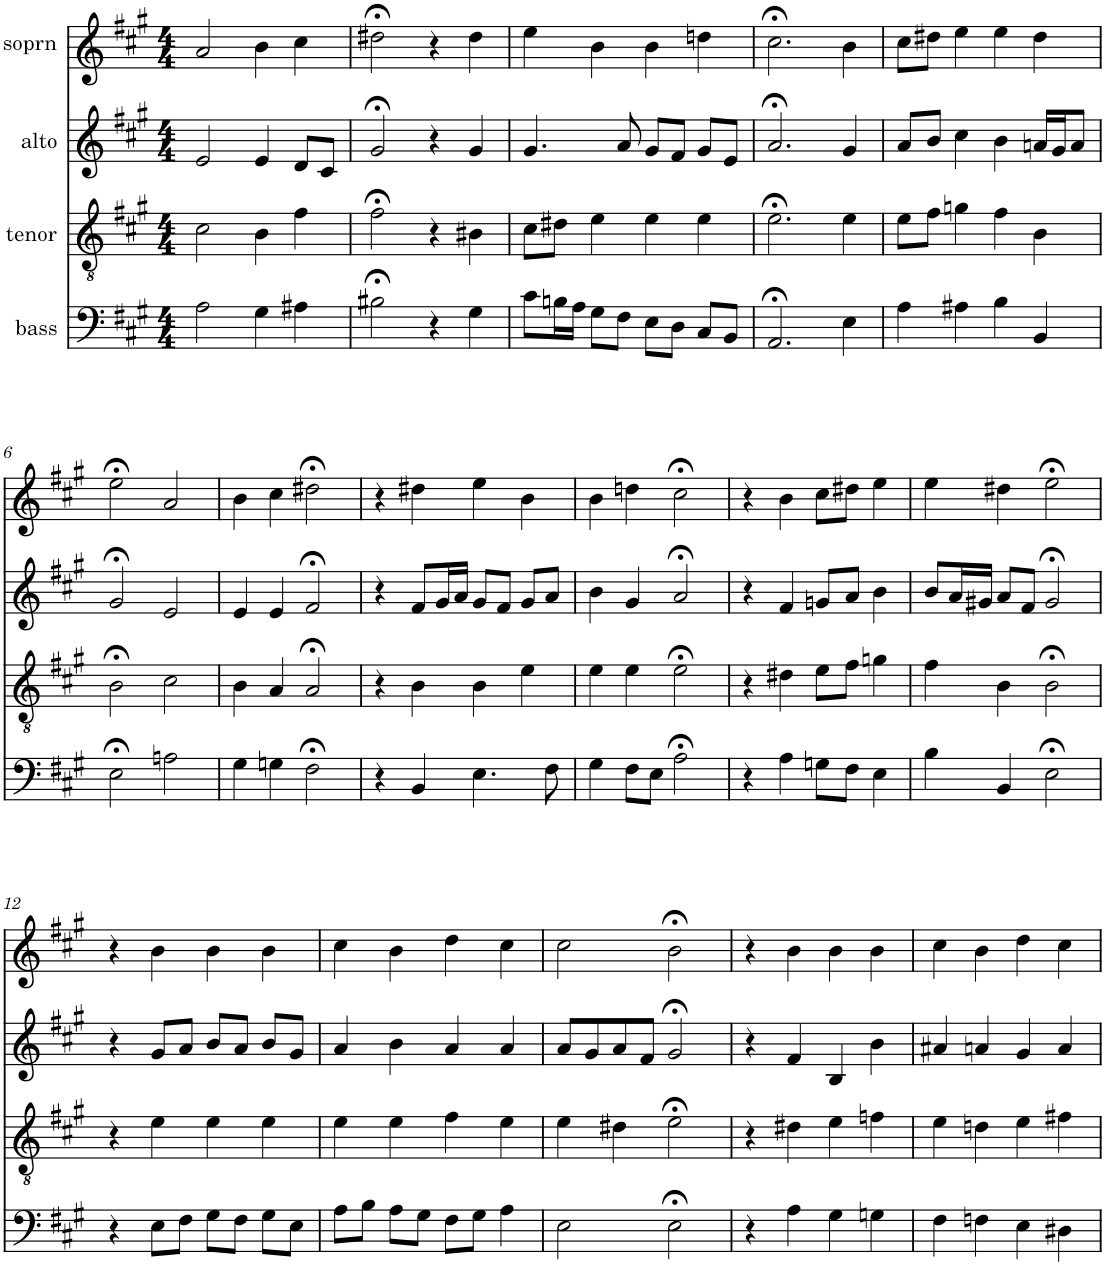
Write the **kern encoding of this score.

**kern	**kern	**kern	**kern
*part4	*part3	*part2	*part1
*staff4	*staff3	*staff2	*staff1
*I"bass	*I"tenor	*I"alto	*I"soprn
*clefF4	*clefGv2	*clefG2	*clefG2
*k[f#c#g#]	*k[f#c#g#]	*k[f#c#g#]	*k[f#c#g#]
*A:	*A:	*A:	*A:
*M4/4	*M4/4	*M4/4	*M4/4
=1	=1	=1	=1
2A\	2c#\	2e/	2a/
4G#\	4B\	4e/	4b\
4A#X\	4f#\	8d/L	4cc#\
.	.	8c#/J	.
=2	=2	=2	=2
2B#X;<\	2f#;<\	2g#;</	2dd#X;<\
4r	4r	4r	4r
4G#\	4B#X\	4g#/	4dd#\
=3	=3	=3	=3
8c#\L	8c#\L	4.g#/	4ee\
16Bn\L	8d#X\J	.	.
16A\JJ	.	.	.
8G#\L	4e\	.	4b\
8F#\J	.	8a/	.
8E\L	4e\	8g#/L	4b\
8D\J	.	8f#/J	.
8C#/L	4e\	8g#/L	4ddn\
8BB/J	.	8e/J	.
=4	=4	=4	=4
2.AA;</	2.e;<\	2.a;</	2.cc#;<\
4E\	4e\	4g#/	4b\
=5	=5	=5	=5
4A\	8e\L	8a/L	8cc#\L
.	8f#\J	8b/J	8dd#X\J
4A#X\	4gn\	4cc#\	4ee\
4B\	4f#\	4b\	4ee\
4BB/	4B\	16an/LL	4dd#\
.	.	16g#/J	.
.	.	8a/J	.
!!LO:LB:g=z
=6	=6	=6	=6
2E;<\	2B;<\	2g#;</	2ee;<\
2An\	2c#\	2e/	2a/
=7	=7	=7	=7
4G#\	4B\	4e/	4b\
4Gn\	4A/	4e/	4cc#\
2F#;<\	2A;</	2f#;</	2dd#X;<\
=8	=8	=8	=8
4r	4r	4r	4r
4BB/	4B\	8f#/L	4dd#X\
.	.	16g#/L	.
.	.	16a/JJ	.
4.E\	4B\	8g#/L	4ee\
.	.	8f#/J	.
.	4e\	8g#/L	4b\
8F#\	.	8a/J	.
=9	=9	=9	=9
4G#\	4e\	4b\	4b\
8F#\L	4e\	4g#/	4ddn\
8E\J	.	.	.
2A;<\	2e;<\	2a;</	2cc#;<\
=10	=10	=10	=10
4r	4r	4r	4r
4A\	4d#X\	4f#/	4b\
8Gn\L	8e\L	8gn/L	8cc#\L
8F#\J	8f#\J	8a/J	8dd#X\J
4E\	4gn\	4b\	4ee\
=11	=11	=11	=11
4B\	4f#\	8b/L	4ee\
.	.	16a/L	.
.	.	16g#X/JJ	.
4BB/	4B\	8a/L	4dd#X\
.	.	8f#/J	.
2E;<\	2B;<\	2g#;</	2ee;<\
!!LO:LB:g=z
=12	=12	=12	=12
4r	4r	4r	4r
8E\L	4e\	8g#/L	4b\
8F#\J	.	8a/J	.
8G#\L	4e\	8b/L	4b\
8F#\J	.	8a/J	.
8G#\L	4e\	8b/L	4b\
8E\J	.	8g#/J	.
=13	=13	=13	=13
8A\L	4e\	4a/	4cc#\
8B\J	.	.	.
8A\L	4e\	4b\	4b\
8G#\J	.	.	.
8F#\L	4f#\	4a/	4dd\
8G#\J	.	.	.
4A\	4e\	4a/	4cc#\
=14	=14	=14	=14
2E\	4e\	8a/L	2cc#\
.	.	8g#/	.
.	4d#X\	8a/	.
.	.	8f#/J	.
2E;<\	2e;<\	2g#;</	2b;<\
=15	=15	=15	=15
4r	4r	4r	4r
4A\	4d#X\	4f#/	4b\
4G#\	4e\	4B/	4b\
4Gn\	4fn\	4b\	4b\
=16	=16	=16	=16
4F#\	4e\	4a#X/	4cc#\
4Fn\	4dn\	4an/	4b\
4E\	4e\	4g#/	4dd\
4D#X\	4f#X\	4a/	4cc#\
=	=	=	=
*-	*-	*-	*-
